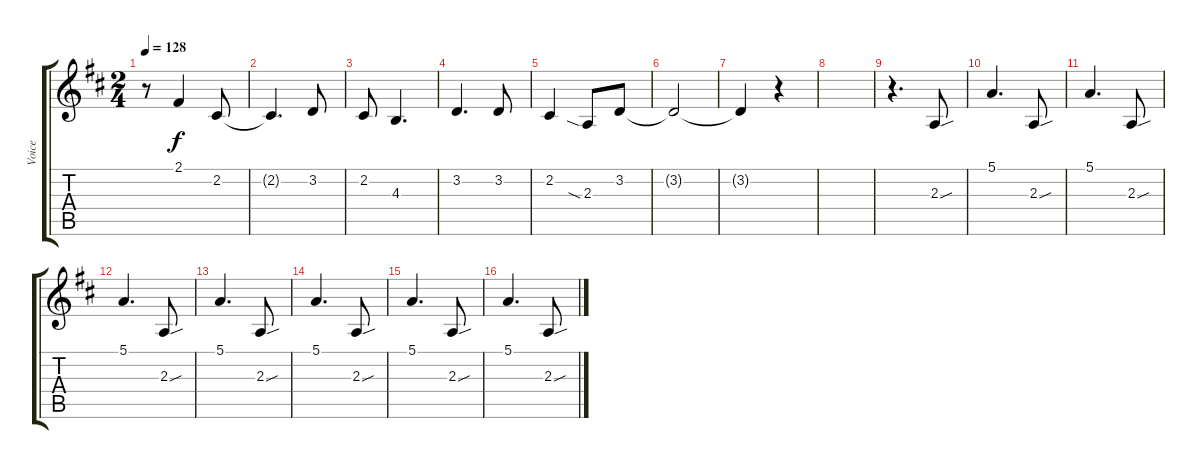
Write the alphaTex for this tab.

\track ("Voice " "Voice ") {instrument accordion}
\staff {score tabs}
\tuning (E4 B3 G3 D3 A2 E2) {hide}
\ts (2 4)
\tempo 128
\clef g2
\ks d
r.8{dy f} 2.1.4 2.2.8 |
2.2{t}.4{d} 3.2.8 |
2.2.8 4.3.4{d} |
3.2.4{d} 3.2.8 |
2.2.4 2.3{sia}.8 3.2.8 |
3.2{t}.2 |
3.2{t}.4 r.4 |
|
r.4{d} 2.3{sou}.8 |
5.1.4{d} 2.3{sou}.8 |
5.1.4{d} 2.3{sou}.8 |
5.1.4{d} 2.3{sou}.8 |
5.1.4{d} 2.3{sou}.8 |
5.1.4{d} 2.3{sou}.8 |
5.1.4{d} 2.3{sou}.8 |
5.1.4{d} 2.3{sou}.8
